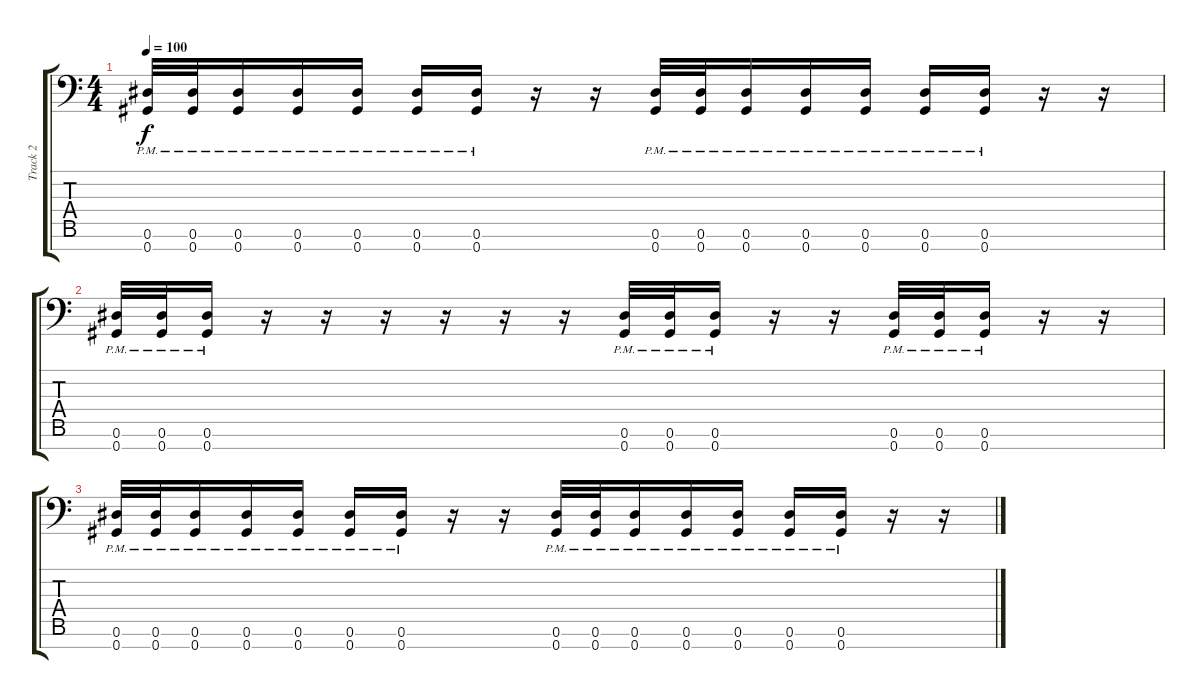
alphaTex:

\track ("Track 2" "Track 2") {instrument distortionguitar}
\staff {score tabs}
\tuning (Eb4 Bb3 Gb3 Db3 Ab2 Eb2 Ab1) {hide}
\ts (4 4)
\tempo 100
\clef f4
\ks c
(0.6{pm} 0.7{pm}).32{dy f} (0.6{pm} 0.7{pm}).32 (0.6{pm} 0.7{pm}).16 (0.6{pm} 0.7{pm}).16 (0.6{pm} 0.7{pm}).16 (0.6{pm} 0.7{pm}).16 (0.6{pm} 0.7{pm}).16 r.16 r.16 (0.6{pm} 0.7{pm}).32 (0.6{pm} 0.7{pm}).32 (0.6{pm} 0.7{pm}).16 (0.6{pm} 0.7{pm}).16 (0.6{pm} 0.7{pm}).16 (0.6{pm} 0.7{pm}).16 (0.6{pm} 0.7{pm}).16 r.16 r.16 |
(0.6{pm} 0.7{pm}).32 (0.6{pm} 0.7{pm}).32 (0.6{pm} 0.7{pm}).16 r.16 r.16 r.16 r.16 r.16 r.16 (0.6{pm} 0.7{pm}).32 (0.6{pm} 0.7{pm}).32 (0.6{pm} 0.7{pm}).16 r.16 r.16 (0.6{pm} 0.7{pm}).32 (0.6{pm} 0.7{pm}).32 (0.6{pm} 0.7{pm}).16 r.16 r.16 |
(0.6{pm} 0.7{pm}).32 (0.6{pm} 0.7{pm}).32 (0.6{pm} 0.7{pm}).16 (0.6{pm} 0.7{pm}).16 (0.6{pm} 0.7{pm}).16 (0.6{pm} 0.7{pm}).16 (0.6{pm} 0.7{pm}).16 r.16 r.16 (0.6{pm} 0.7{pm}).32 (0.6{pm} 0.7{pm}).32 (0.6{pm} 0.7{pm}).16 (0.6{pm} 0.7{pm}).16 (0.6{pm} 0.7{pm}).16 (0.6{pm} 0.7{pm}).16 (0.6{pm} 0.7{pm}).16 r.16 r.16
